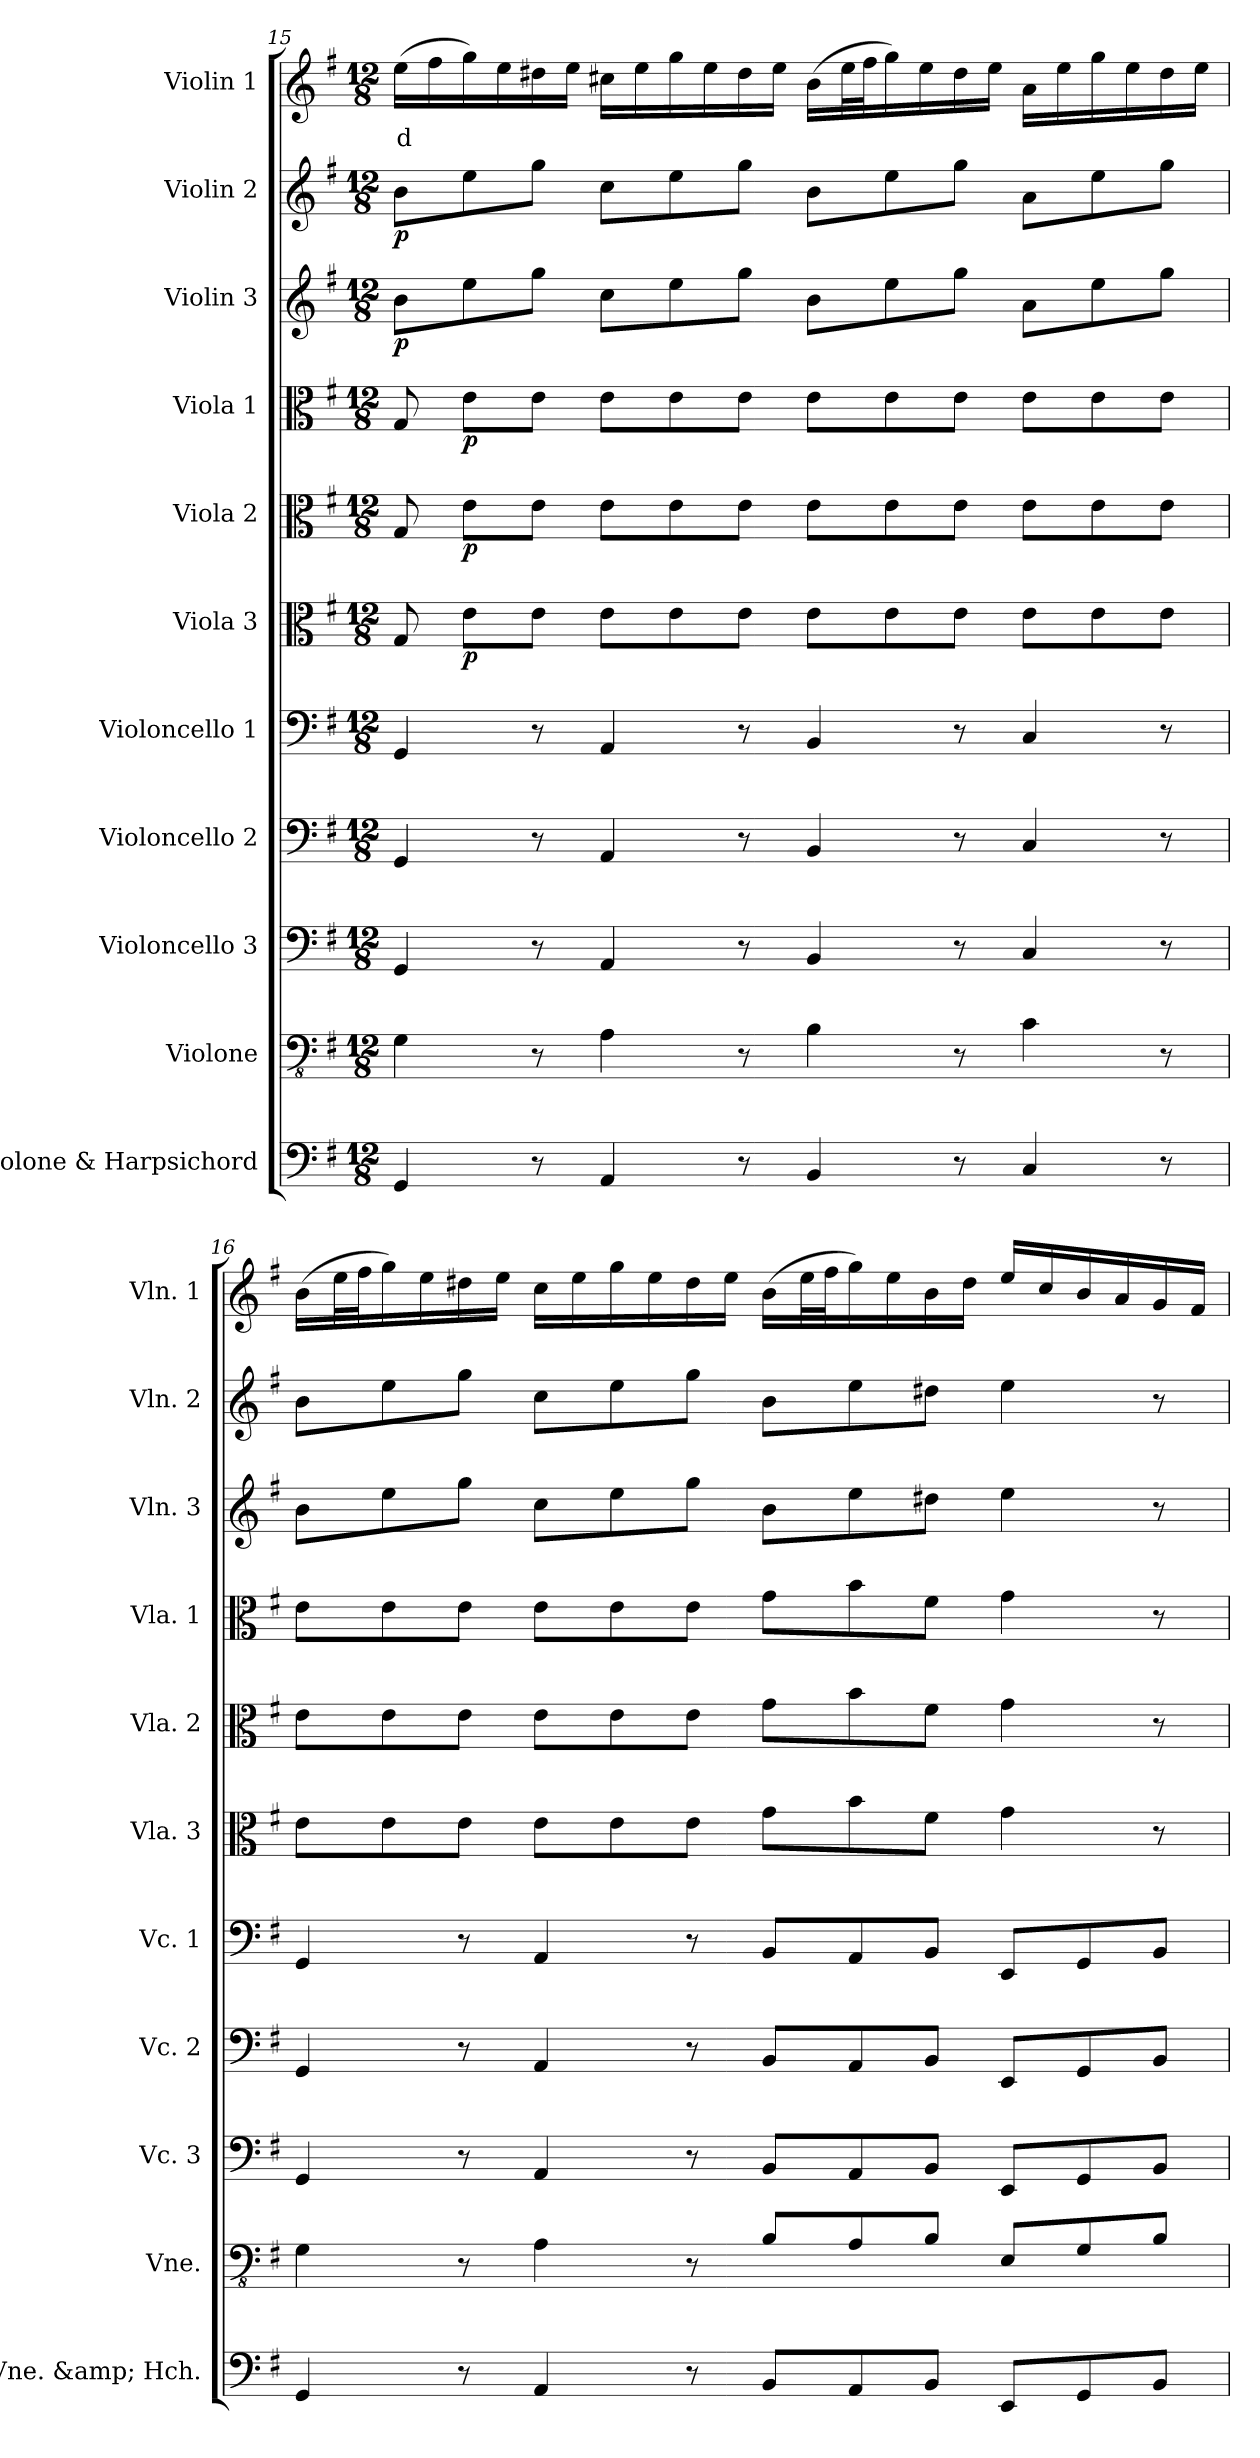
**kern	**kern	**kern	**kern	**kern	**kern	**dynam	**kern	**dynam	**kern	**dynam	**kern	**dynam	**kern	**dynam	**kern	**text
*part11	*part10	*part9	*part8	*part7	*part6	*part6	*part5	*part5	*part4	*part4	*part3	*part3	*part2	*part2	*part1	*part1
*staff11	*staff10	*staff9	*staff8	*staff7	*staff6	*staff6	*staff5	*staff5	*staff4	*staff4	*staff3	*staff3	*staff2	*staff2	*staff1	*staff1
*I"Violone &amp; Harpsichord	*I"Violone	*I"Violoncello 3	*I"Violoncello 2	*I"Violoncello 1	*I"Viola 3	*	*I"Viola 2	*	*I"Viola 1	*	*I"Violin 3	*	*I"Violin 2	*	*I"Violin 1	*
*I'Vne. &amp; Hch.	*I'Vne.	*I'Vc. 3	*I'Vc. 2	*I'Vc. 1	*I'Vla. 3	*	*I'Vla. 2	*	*I'Vla. 1	*	*I'Vln. 3	*	*I'Vln. 2	*	*I'Vln. 1	*
*clefF4	*clefFv4	*clefF4	*clefF4	*clefF4	*clefC3	*	*clefC3	*	*clefC3	*	*clefG2	*	*clefG2	*	*clefG2	*
*	*ITrd7c12	*	*	*	*	*	*	*	*	*	*	*	*	*	*	*
*k[f#]	*k[f#]	*k[f#]	*k[f#]	*k[f#]	*k[f#]	*	*k[f#]	*	*k[f#]	*	*k[f#]	*	*k[f#]	*	*k[f#]	*
*M12/8	*M12/8	*M12/8	*M12/8	*M12/8	*M12/8	*	*M12/8	*	*M12/8	*	*M12/8	*	*M12/8	*	*M12/8	*
=15	=15	=15	=15	=15	=15	=15	=15	=15	=15	=15	=15	=15	=15	=15	=15	=15
!	!	!	!	!	!	!	!	!	!	!	!	!LO:DY:b	!	!LO:DY:b	!	!LO:LY:color=#FF0000
4GG/	4GGG	4GG/	4GG/	4GG/	8G/	.	8G/	.	8G/	.	8b\L	p	8b\L	p	(16ee\LL	d
.	.	.	.	.	.	.	.	.	.	.	.	.	.	.	16ff#\	.
!	!	!	!	!	!	!LO:DY:b	!	!LO:DY:b	!	!LO:DY:b	!	!	!	!	!	!
.	.	.	.	.	8e\L	p	8e\L	p	8e\L	p	8ee\	.	8ee\	.	16gg\)	.
.	.	.	.	.	.	.	.	.	.	.	.	.	.	.	16ee\	.
8r	8r	8r	8r	8r	8e\J	.	8e\J	.	8e\J	.	8gg\J	.	8gg\J	.	16dd#X\	.
.	.	.	.	.	.	.	.	.	.	.	.	.	.	.	16ee\JJ	.
4AA/	4AAA	4AA/	4AA/	4AA/	8e\L	.	8e\L	.	8e\L	.	8cc\L	.	8cc\L	.	16cc#X\LL	.
.	.	.	.	.	.	.	.	.	.	.	.	.	.	.	16ee\	.
.	.	.	.	.	8e\	.	8e\	.	8e\	.	8ee\	.	8ee\	.	16gg\	.
.	.	.	.	.	.	.	.	.	.	.	.	.	.	.	16ee\	.
8r	8r	8r	8r	8r	8e\J	.	8e\J	.	8e\J	.	8gg\J	.	8gg\J	.	16dd#\	.
.	.	.	.	.	.	.	.	.	.	.	.	.	.	.	16ee\JJ	.
4BB/	4BBB	4BB/	4BB/	4BB/	8e\L	.	8e\L	.	8e\L	.	8b\L	.	8b\L	.	(16b\LL	.
.	.	.	.	.	.	.	.	.	.	.	.	.	.	.	32ee\L	.
.	.	.	.	.	.	.	.	.	.	.	.	.	.	.	32ff#\J	.
.	.	.	.	.	8e\	.	8e\	.	8e\	.	8ee\	.	8ee\	.	16gg\)	.
.	.	.	.	.	.	.	.	.	.	.	.	.	.	.	16ee\	.
8r	8r	8r	8r	8r	8e\J	.	8e\J	.	8e\J	.	8gg\J	.	8gg\J	.	16dd#\	.
.	.	.	.	.	.	.	.	.	.	.	.	.	.	.	16ee\JJ	.
4C/	4CC	4C/	4C/	4C/	8e\L	.	8e\L	.	8e\L	.	8a\L	.	8a\L	.	16a\LL	.
.	.	.	.	.	.	.	.	.	.	.	.	.	.	.	16ee\	.
.	.	.	.	.	8e\	.	8e\	.	8e\	.	8ee\	.	8ee\	.	16gg\	.
.	.	.	.	.	.	.	.	.	.	.	.	.	.	.	16ee\	.
8r	8r	8r	8r	8r	8e\J	.	8e\J	.	8e\J	.	8gg\J	.	8gg\J	.	16dd#\	.
.	.	.	.	.	.	.	.	.	.	.	.	.	.	.	16ee\JJ	.
=16	=16	=16	=16	=16	=16	=16	=16	=16	=16	=16	=16	=16	=16	=16	=16	=16
4GG/	4GGG	4GG/	4GG/	4GG/	8e\L	.	8e\L	.	8e\L	.	8b\L	.	8b\L	.	(16b\LL	.
.	.	.	.	.	.	.	.	.	.	.	.	.	.	.	32ee\L	.
.	.	.	.	.	.	.	.	.	.	.	.	.	.	.	32ff#\J	.
.	.	.	.	.	8e\	.	8e\	.	8e\	.	8ee\	.	8ee\	.	16gg\)	.
.	.	.	.	.	.	.	.	.	.	.	.	.	.	.	16ee\	.
8r	8r	8r	8r	8r	8e\J	.	8e\J	.	8e\J	.	8gg\J	.	8gg\J	.	16dd#X\	.
.	.	.	.	.	.	.	.	.	.	.	.	.	.	.	16ee\JJ	.
4AA/	4AAA	4AA/	4AA/	4AA/	8e\L	.	8e\L	.	8e\L	.	8cc\L	.	8cc\L	.	16cc\LL	.
.	.	.	.	.	.	.	.	.	.	.	.	.	.	.	16ee\	.
.	.	.	.	.	8e\	.	8e\	.	8e\	.	8ee\	.	8ee\	.	16gg\	.
.	.	.	.	.	.	.	.	.	.	.	.	.	.	.	16ee\	.
8r	8r	8r	8r	8r	8e\J	.	8e\J	.	8e\J	.	8gg\J	.	8gg\J	.	16dd#\	.
.	.	.	.	.	.	.	.	.	.	.	.	.	.	.	16ee\JJ	.
8BB/L	8BBB/L	8BB/L	8BB/L	8BB/L	8g\L	.	8g\L	.	8g\L	.	8b\L	.	8b\L	.	(16b\LL	.
.	.	.	.	.	.	.	.	.	.	.	.	.	.	.	32ee\L	.
.	.	.	.	.	.	.	.	.	.	.	.	.	.	.	32ff#\J	.
8AA/	8AAA/	8AA/	8AA/	8AA/	8b\	.	8b\	.	8b\	.	8ee\	.	8ee\	.	16gg\)	.
.	.	.	.	.	.	.	.	.	.	.	.	.	.	.	16ee\	.
8BB/J	8BBB/J	8BB/J	8BB/J	8BB/J	8f#\J	.	8f#\J	.	8f#\J	.	8dd#X\J	.	8dd#X\J	.	16b\	.
.	.	.	.	.	.	.	.	.	.	.	.	.	.	.	16dd#\JJ	.
8EE/L	8EEE/L	8EE/L	8EE/L	8EE/L	4g\	.	4g\	.	4g\	.	4ee\	.	4ee\	.	16ee/LL	.
.	.	.	.	.	.	.	.	.	.	.	.	.	.	.	16cc/	.
8GG/	8GGG/	8GG/	8GG/	8GG/	.	.	.	.	.	.	.	.	.	.	16b/	.
.	.	.	.	.	.	.	.	.	.	.	.	.	.	.	16a/	.
8BB/J	8BBB/J	8BB/J	8BB/J	8BB/J	8r	.	8r	.	8r	.	8r	.	8r	.	16g/	.
.	.	.	.	.	.	.	.	.	.	.	.	.	.	.	16f#/JJ	.
=	=	=	=	=	=	=	=	=	=	=	=	=	=	=	=	=
*-	*-	*-	*-	*-	*-	*-	*-	*-	*-	*-	*-	*-	*-	*-	*-	*-
